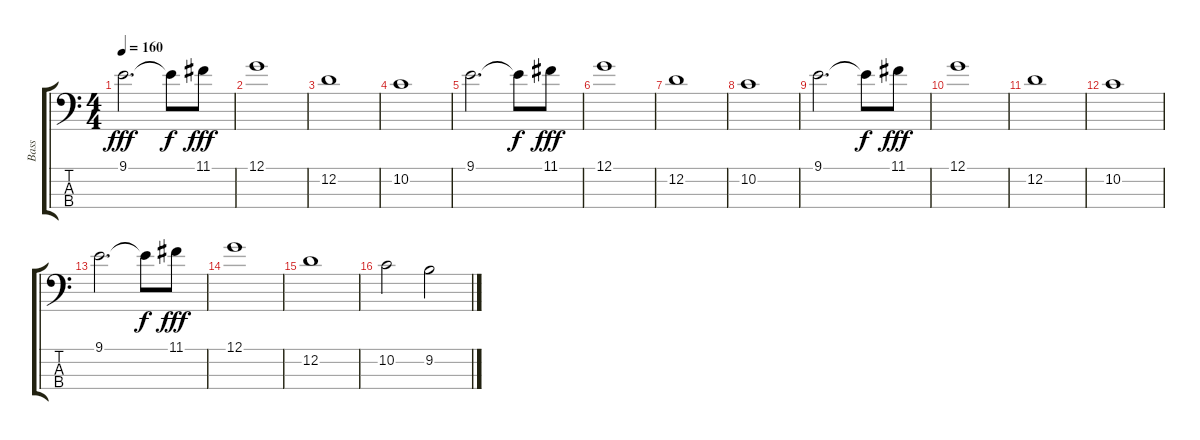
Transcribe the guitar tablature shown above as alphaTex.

\track ("Bass" "Bass") {instrument slapbass2}
\staff {score tabs}
\tuning (G2 D2 A1 E1) {hide}
\ts (4 4)
\tempo 160
\clef f4
\ks c
9.1.2{d dy fff} 9.1{t}.8{dy f} 11.1.8{dy fff} |
12.1.1 |
12.2.1 |
10.2.1 |
9.1.2{d} 9.1{t}.8{dy f} 11.1.8{dy fff} |
12.1.1 |
12.2.1 |
10.2.1 |
9.1.2{d} 9.1{t}.8{dy f} 11.1.8{dy fff} |
12.1.1 |
12.2.1 |
10.2.1 |
9.1.2{d} 9.1{t}.8{dy f} 11.1.8{dy fff} |
12.1.1 |
12.2.1 |
10.2.2 9.2.2
